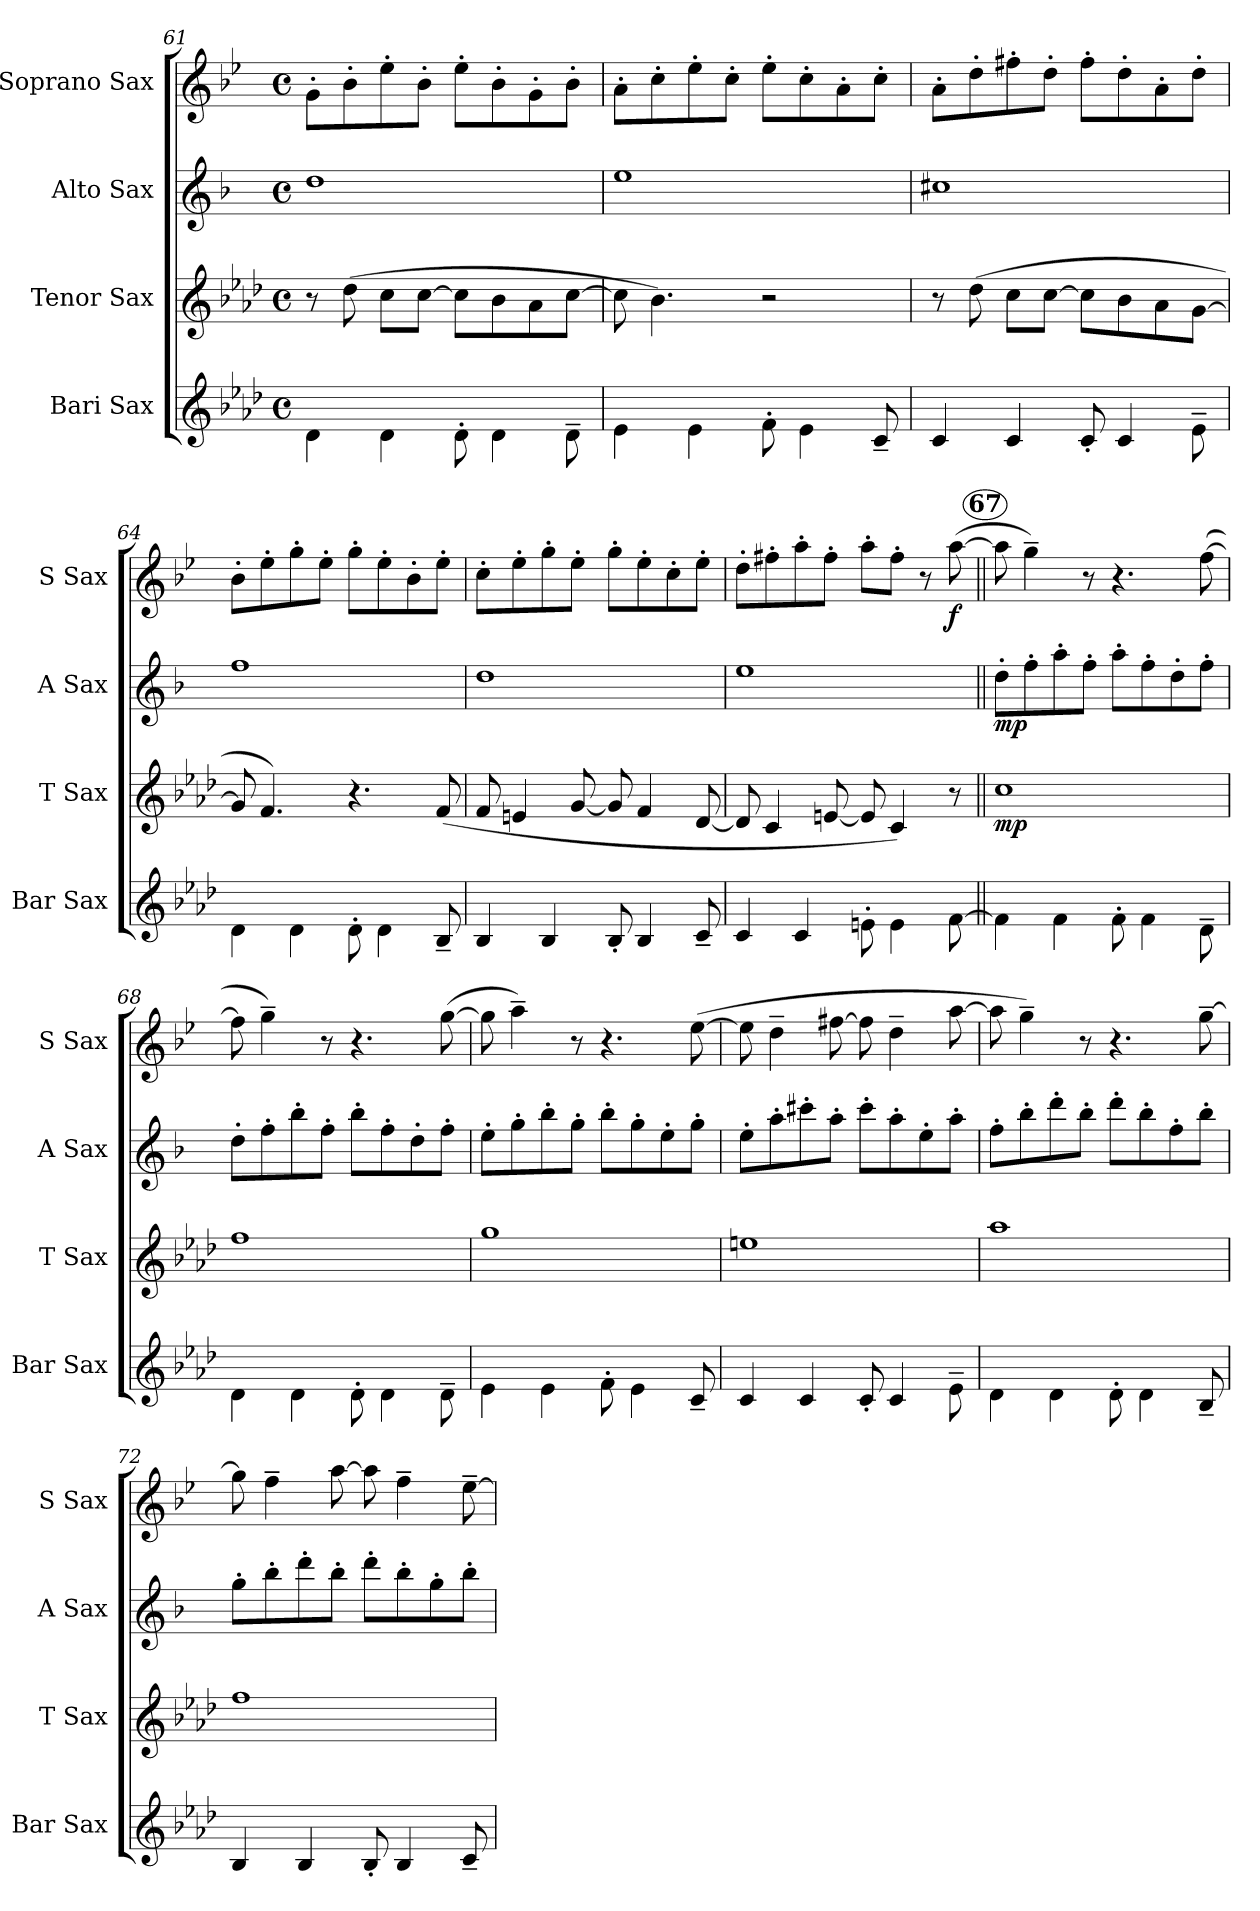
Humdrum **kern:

**kern	**kern	**dynam	**kern	**dynam	**kern	**dynam
*part4	*part3	*part3	*part2	*part2	*part1	*part1
*staff4	*staff3	*staff3	*staff2	*staff2	*staff1	*staff1
*I"Bari Sax	*I"Tenor Sax	*	*I"Alto Sax	*	*I"Soprano Sax	*
*I'Bar Sax	*I'T Sax	*	*I'A Sax	*	*I'S Sax	*
*clefG2	*clefG2	*	*clefG2	*	*clefG2	*
*ITrd12c21	*ITrd8c14	*	*ITrd5c9	*	*ITrd1c2	*
*k[b-e-a-d-]	*k[b-e-a-d-]	*	*k[b-e-a-d-]	*	*k[b-e-a-d-]	*
*A-:	*A-:	*	*A-:	*	*A-:	*
*M4/4	*M4/4	*	*M4/4	*	*M4/4	*
*met(c)	*met(c)	*	*met(c)	*	*met(c)	*
=61	=61	=61	=61	=61	=61	=61
4D->\	8r	.	1f	.	8f'>\L	.
.	(>8d-\	.	.	.	8a-'>\	.
4D->\	8c\L	.	.	.	8dd-'>\	.
.	[8c\J	.	.	.	8a-'>\J	.
8D-'>\	8c\L]	.	.	.	8dd-'>\L	.
4D->\	8B-\	.	.	.	8a-'>\	.
.	8A-\	.	.	.	8f'>\	.
8D-~>\	[8c\J	.	.	.	8a-'>\J	.
=62	=62	=62	=62	=62	=62	=62
4E->\	8c\]	.	1g	.	8g'>\L	.
.	4.B-\)	.	.	.	8b-'>\	.
4E->\	.	.	.	.	8dd-'>\	.
.	.	.	.	.	8b-'>\J	.
8F'>\	2r	.	.	.	8dd-'>\L	.
4E->\	.	.	.	.	8b-'>\	.
.	.	.	.	.	8g'>\	.
8C~</	.	.	.	.	8b-'>\J	.
=63	=63	=63	=63	=63	=63	=63
4C</	8r	.	1en	.	8g'>\L	.
.	(>8d-\	.	.	.	8cc'>\	.
4C</	8c\L	.	.	.	8een'>\	.
.	[8c\J	.	.	.	8cc'>\J	.
8C'</	8c\L]	.	.	.	8ee'>\L	.
4C</	8B-\	.	.	.	8cc'>\	.
.	8A-\	.	.	.	8g'>\	.
8E-~>\	[8G\J	.	.	.	8cc'>\J	.
=64	=64	=64	=64	=64	=64	=64
4D->\	8G/]	.	1a-	.	8a-'>\L	.
.	4.F/)	.	.	.	8dd-'>\	.
4D->\	.	.	.	.	8ff'>\	.
.	.	.	.	.	8dd-'>\J	.
8D-'>\	4.r	.	.	.	8ff'>\L	.
4D->\	.	.	.	.	8dd-'>\	.
.	.	.	.	.	8a-'>\	.
8BB-~</	(>8F/	.	.	.	8dd-'>\J	.
=65	=65	=65	=65	=65	=65	=65
4BB-</	8F/	.	1f	.	8b-'>\L	.
.	4En/	.	.	.	8dd-'>\	.
4BB-</	.	.	.	.	8ff'>\	.
.	[8G/	.	.	.	8dd-'>\J	.
8BB-'</	8G/]	.	.	.	8ff'>\L	.
4BB-</	4F/	.	.	.	8dd-'>\	.
.	.	.	.	.	8b-'>\	.
8C~</	[8D-/	.	.	.	8dd-'>\J	.
=66	=66	=66	=66	=66	=66	=66
4C</	8D-/]	.	1g	.	8cc'>\L	.
.	4C/	.	.	.	8een'>\	.
4C</	.	.	.	.	8gg'>\	.
.	[8En/	.	.	.	8ee'>\J	.
8En'>\	8E/]	.	.	.	8gg'>\L	.
4E>\	4C/)	.	.	.	8ee'>\J	.
.	.	.	.	.	8r	.
!	!	!	!	!	!	!LO:DY:b
[8F\	8r	.	.	.	(>[8gg\	f
!!LO:PB:g=z
!!LO:REH:place=s1:a:B:enc=circle:fs=12:t=67
=67||	=67||	=67||	=67||	=67||	=67||	=67||
!	!	!LO:DY:b	!	!LO:DY:b	!	!
4F>\]	1c	mp	8f'>\L	mp	8gg\]	.
.	.	.	8a-'>\	.	4ff~>\)	.
4F>\	.	.	8cc'>\	.	.	.
.	.	.	8a-'>\J	.	8r	.
8F'>\	.	.	8cc'>\L	.	4.r	.
4F>\	.	.	8a-'>\	.	.	.
.	.	.	8f'>\	.	.	.
8D-~>\	.	.	8a-'>\J	.	(>[8ee-\	.
=68	=68	=68	=68	=68	=68	=68
4D->\	1f	.	8f'>\L	.	8ee-\]	.
.	.	.	8a-'>\	.	4ff~>\)	.
4D->\	.	.	8dd-'>\	.	.	.
.	.	.	8a-'>\J	.	8r	.
8D-'>\	.	.	8dd-'>\L	.	4.r	.
4D->\	.	.	8a-'>\	.	.	.
.	.	.	8f'>\	.	.	.
8D-~>\	.	.	8a-'>\J	.	(>[8ff\	.
=69	=69	=69	=69	=69	=69	=69
4E->\	1g	.	8g'>\L	.	8ff\]	.
.	.	.	8b-'>\	.	4gg~>\)	.
4E->\	.	.	8dd-'>\	.	.	.
.	.	.	8b-'>\J	.	8r	.
8F'>\	.	.	8dd-'>\L	.	4.r	.
4E->\	.	.	8b-'>\	.	.	.
.	.	.	8g'>\	.	.	.
8C~</	.	.	8b-'>\J	.	(>[8dd-\	.
=70	=70	=70	=70	=70	=70	=70
4C</	1en	.	8g'>\L	.	8dd-\]	.
.	.	.	8cc'>\	.	4cc~>\	.
4C</	.	.	8een'>\	.	.	.
.	.	.	8cc'>\J	.	[8een\	.
8C'</	.	.	8ee'>\L	.	8ee\]	.
4C</	.	.	8cc'>\	.	4cc~>\	.
.	.	.	8g'>\	.	.	.
8E-~>\	.	.	8cc'>\J	.	[8gg\	.
=71	=71	=71	=71	=71	=71	=71
4D->\	1a-	.	8a-'>\L	.	8gg\]	.
.	.	.	8dd-'>\	.	4ff~>\)	.
4D->\	.	.	8ff'>\	.	.	.
.	.	.	8dd-'>\J	.	8r	.
8D-'>\	.	.	8ff'>\L	.	4.r	.
4D->\	.	.	8dd-'>\	.	.	.
.	.	.	8a-'>\	.	.	.
8BB-~</	.	.	8dd-'>\J	.	[8ff~>\	.
=72	=72	=72	=72	=72	=72	=72
4BB-</	1f	.	8b-'>\L	.	8ff\]	.
.	.	.	8dd-'>\	.	4ee-~>\	.
4BB-</	.	.	8ff'>\	.	.	.
.	.	.	8dd-'>\J	.	[8gg\	.
8BB-'</	.	.	8ff'>\L	.	8gg\]	.
4BB-</	.	.	8dd-'>\	.	4ee-~>\	.
.	.	.	8b-'>\	.	.	.
8C~</	.	.	8dd-'>\J	.	[8dd-~>\	.
=	=	=	=	=	=	=
*-	*-	*-	*-	*-	*-	*-
